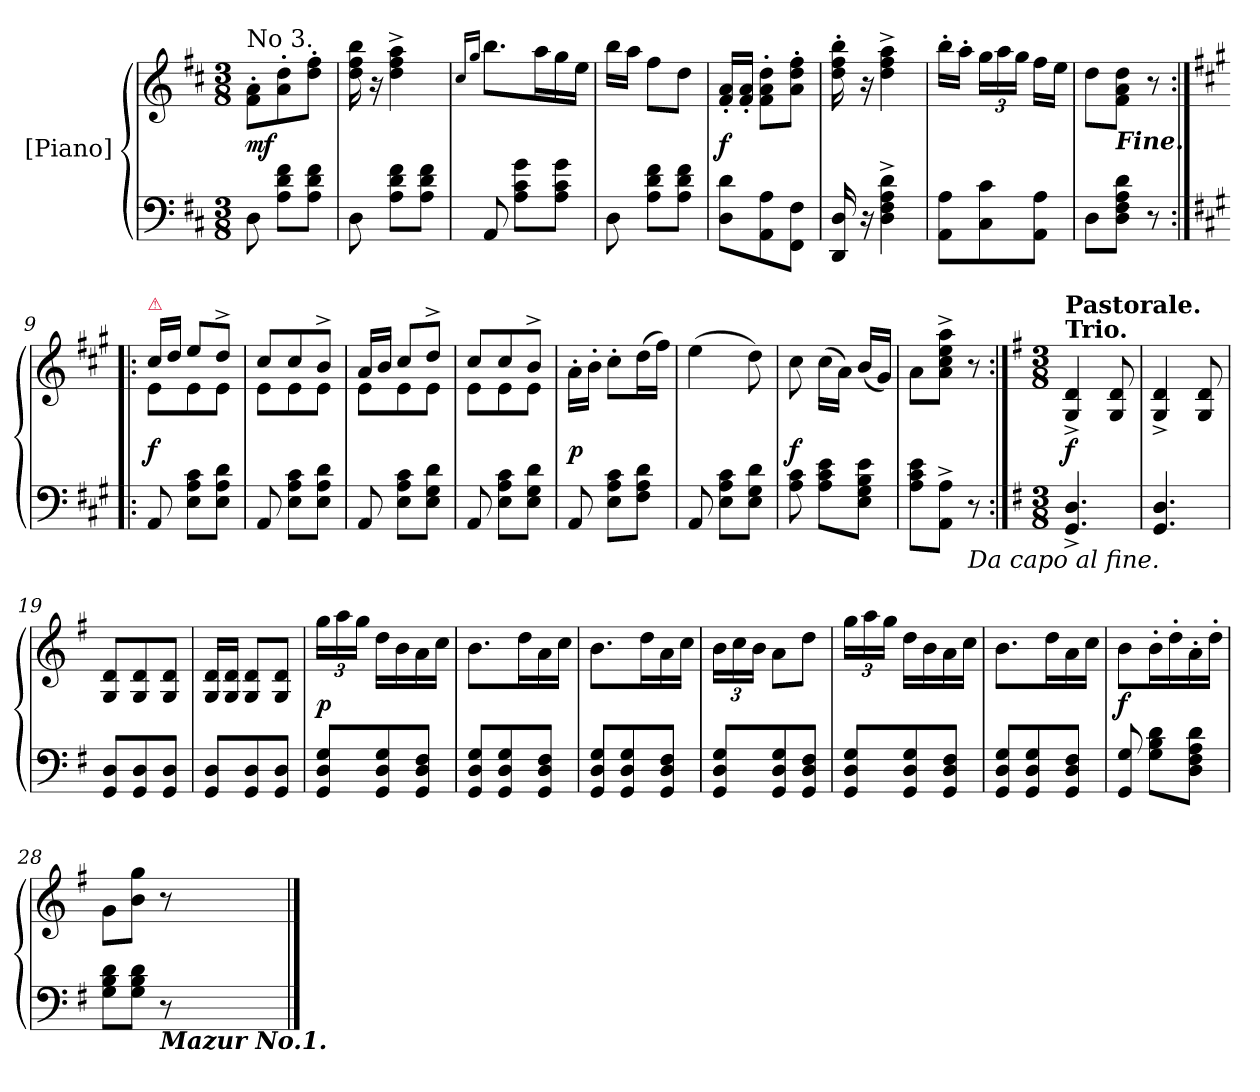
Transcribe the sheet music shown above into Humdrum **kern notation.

**kern	**kern	**dynam
*part2	*part1	*part1
*staff2	*staff1	*staff1
*I"[Piano]	*I"[Piano]	*
*clefF4	*clefG2	*
*k[f#c#]	*k[f#c#]	*
*D:	*D:	*
*M3/8	*M3/8	*
=1	=1	=1
!	!LO:TX:a:t=No 3.	!
8D\	8f#'\ 8a'\L	mf
8A\ 8d\ 8f#\L	8a'\ 8dd'\	.
8A\ 8d\ 8f#\J	8dd'\ 8ff#'\J	.
=2	=2	=2
8D\	16dd\ 16ff#\ 16bb\	.
.	16r	.
8A\ 8d\ 8f#\L	4dd^\ 4ff#^\ 4aa^\	.
8A\ 8d\ 8f#\J	.	.
=3	=3	=3
.	16qqcc#/LL	.
.	16qqgg/JJ	.
8AA/	8.bb\L	.
8A\ 8c#\ 8g\L	.	.
.	16aa\L	.
8A\ 8c#\ 8g\J	16gg\	.
.	16ee\JJ	.
=4	=4	=4
8D\	16bb\LL	.
.	16aa\JJ	.
8A\ 8d\ 8f#\L	8ff#\L	.
8A\ 8d\ 8f#\J	8dd\J	.
=5	=5	=5
8D\ 8d\L	16f#'/ 16a'/LL	f
.	16f#'/ 16a'/JJ	.
8AA\ 8A\	8f#'\ 8a'\ 8dd'\L	.
8FF#\ 8F#\J	8a'\ 8dd'\ 8ff#'\J	.
=6	=6	=6
16DD/ 16D/	16dd'\ 16ff#'\ 16bb'\	.
16r	16r	.
4D^\ 4F#^\ 4A^\ 4d^\	4dd^\ 4ff#^\ 4aa^\	.
=7	=7	=7
8AA\ 8A\L	16bb'\LL	.
.	16aa'\JJ	.
8C#\ 8c#\	24gg\LL	.
.	24aa\	.
.	24gg\JJ	.
8AA\ 8A\J	16ff#\LL	.
.	16ee\JJ	.
=8	=8	=8
8D\L	8dd\L	.
!	!LO:TX:b:Bi:t=Fine.	!
8D\ 8F#\ 8A\ 8d\J	8f#\ 8a\ 8dd\J	.
8r	8r	.
=9:|!|:	=9:|!|:	=9:|!|:
*k[f#c#g#]	*k[f#c#g#]	*
*	*^	*
!	!LO:TX:a:color=crimson:t=⚠	!	!
8AA/	16cc#/LL	8e\L	f
.	16dd/JJ	.	.
8E\ 8A\ 8c#\L	8ee/L	8e\	.
8E\ 8A\ 8d\J	8dd^/J	8e\J	.
=10	=10	=10	=10
8AA/	8cc#/L	8e\L	.
8E\ 8A\ 8c#\L	8cc#/	8e\	.
8E\ 8A\ 8d\J	8b^/J	8e\J	.
=11	=11	=11	=11
8AA/	16a/LL	8e\L	.
.	16b/JJ	.	.
8E\ 8A\ 8c#\L	8cc#/L	8e\	.
8E\ 8G#\ 8d\J	8dd^/J	8e\J	.
=12	=12	=12	=12
8AA/	8cc#/L	8e\L	.
8E\ 8A\ 8c#\L	8cc#/	8e\	.
8E\ 8G#\ 8d\J	8b^/J	8e\J	.
*	*v	*v	*
=13	=13	=13
8AA/	16a'\LL	p
.	16b'\JJ	.
8E\ 8A\ 8c#\L	8cc#'\L	.
8F#\ 8A\ 8d\J	(16dd\L	.
.	16ff#\JJ)	.
=14	=14	=14
8AA/	(4ee\	.
8E\ 8A\ 8c#\L	.	.
8E\ 8G#\ 8d\J	8dd\)	.
=15	=15	=15
8A\ 8c#\	8cc#\	f
8A\ 8c#\ 8e\L	(16cc#\LL	.
.	16a\JJ)	.
8E\ 8G#\ 8B\ 8e\J	(16b/LL	.
.	16g#/JJ)	.
=16	=16	=16
8A\ 8c#\ 8e\L	8a\L	.
8AA^\ 8A^\J	8a^\ 8cc#^\ 8ee^\ 8aa^\J	.
!LO:TX:b:i:t=Da capo al fine.	!	!
8r	8r	.
=17:|!	=17:|!	=17:|!
*k[f#]	*k[f#]	*
*M3/8	*M3/8	*
!	!LO:TX:a:B:t=Trio.	!
!	!LO:TX:a:B:t=Pastorale.	!
4.GG^/ 4.D^/	4G^/ 4d^/	f
.	8G/ 8d/	.
=18	=18	=18
4.GG/ 4.D/	4G^/ 4d^/	.
.	8G/ 8d/	.
=19	=19	=19
8GG/ 8D/L	8G/ 8d/L	.
8GG/ 8D/	8G/ 8d/	.
8GG/ 8D/J	8G/ 8d/J	.
=20	=20	=20
8GG/ 8D/L	16G/ 16d/LL	.
.	16G/ 16d/JJ	.
8GG/ 8D/	8G/ 8d/L	.
8GG/ 8D/J	8G/ 8d/J	.
=21	=21	=21
8GG/ 8D/ 8G/L	24gg\LL	p
.	24aa\	.
.	24gg\JJ	.
8GG/ 8D/ 8G/	16dd\LL	.
.	16b\	.
8GG/ 8D/ 8F#/J	16a\	.
.	16cc\JJ	.
=22	=22	=22
8GG/ 8D/ 8G/L	8.b\L	.
8GG/ 8D/ 8G/	.	.
.	16dd\L	.
8GG/ 8D/ 8F#/J	16a\	.
.	16cc\JJ	.
=23	=23	=23
8GG/ 8D/ 8G/L	8.b\L	.
8GG/ 8D/ 8G/	.	.
.	16dd\L	.
8GG/ 8D/ 8F#/J	16a\	.
.	16cc\JJ	.
=24	=24	=24
8GG/ 8D/ 8G/L	24b\LL	.
.	24cc\	.
.	24b\JJ	.
8GG/ 8D/ 8G/	8a\L	.
8GG/ 8D/ 8F#/J	8dd\J	.
=25	=25	=25
8GG/ 8D/ 8G/L	24gg\LL	.
.	24aa\	.
.	24gg\JJ	.
8GG/ 8D/ 8G/	16dd\LL	.
.	16b\	.
8GG/ 8D/ 8F#/J	16a\	.
.	16cc\JJ	.
=26	=26	=26
8GG/ 8D/ 8G/L	8.b\L	.
8GG/ 8D/ 8G/	.	.
.	16dd\L	.
8GG/ 8D/ 8F#/J	16a\	.
.	16cc\JJ	.
=27	=27	=27
8GG/ 8G/	8b\L	f
8G\ 8B\ 8d\L	16b'\L	.
.	16dd'\	.
8D\ 8F#\ 8A\ 8d\J	16a'\	.
.	16dd'\JJ	.
=28	=28	=28
8G\ 8B\ 8d\L	8g\L	.
8G\ 8B\ 8d\J	8b\ 8gg\J	.
!LO:TX:b:Bi:t=Mazur No.1.	!	!
8r	8r	.
==	==	==
*-	*-	*-
